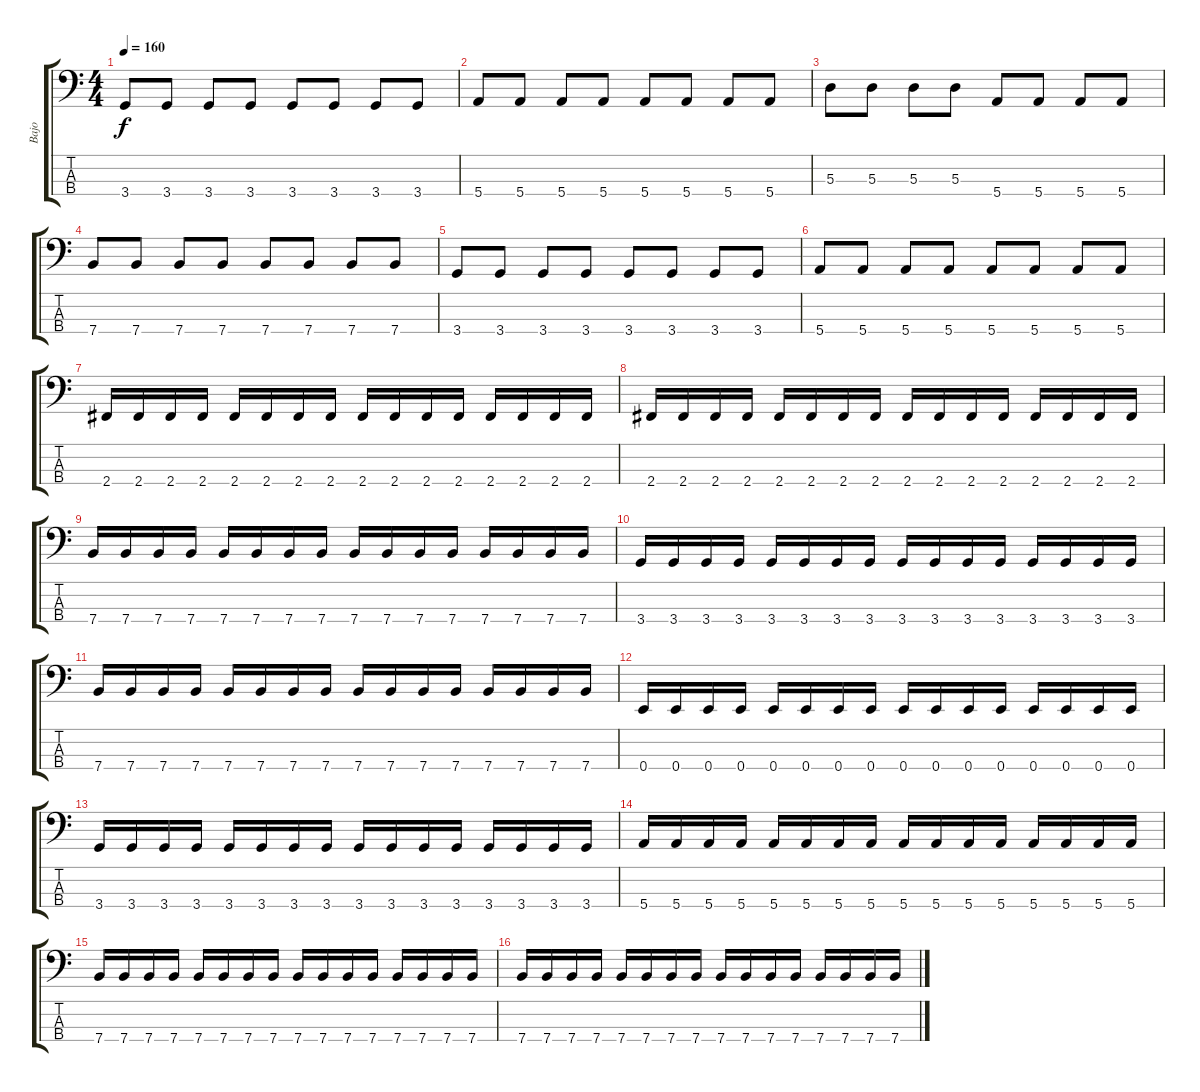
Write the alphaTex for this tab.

\track ("Bajo" "Bajo") {instrument electricbassfinger}
\staff {score tabs}
\tuning (G2 D2 A1 E1) {hide}
\ts (4 4)
\tempo 160
\clef f4
\ks c
3.4.8{dy f} 3.4.8 3.4.8 3.4.8 3.4.8 3.4.8 3.4.8 3.4.8 |
5.4.8 5.4.8 5.4.8 5.4.8 5.4.8 5.4.8 5.4.8 5.4.8 |
5.3.8 5.3.8 5.3.8 5.3.8 5.4.8 5.4.8 5.4.8 5.4.8 |
7.4.8 7.4.8 7.4.8 7.4.8 7.4.8 7.4.8 7.4.8 7.4.8 |
3.4.8 3.4.8 3.4.8 3.4.8 3.4.8 3.4.8 3.4.8 3.4.8 |
5.4.8 5.4.8 5.4.8 5.4.8 5.4.8 5.4.8 5.4.8 5.4.8 |
2.4.16 2.4.16 2.4.16 2.4.16 2.4.16 2.4.16 2.4.16 2.4.16 2.4.16 2.4.16 2.4.16 2.4.16 2.4.16 2.4.16 2.4.16 2.4.16 |
2.4.16 2.4.16 2.4.16 2.4.16 2.4.16 2.4.16 2.4.16 2.4.16 2.4.16 2.4.16 2.4.16 2.4.16 2.4.16 2.4.16 2.4.16 2.4.16 |
7.4.16 7.4.16 7.4.16 7.4.16 7.4.16 7.4.16 7.4.16 7.4.16 7.4.16 7.4.16 7.4.16 7.4.16 7.4.16 7.4.16 7.4.16 7.4.16 |
3.4.16 3.4.16 3.4.16 3.4.16 3.4.16 3.4.16 3.4.16 3.4.16 3.4.16 3.4.16 3.4.16 3.4.16 3.4.16 3.4.16 3.4.16 3.4.16 |
7.4.16 7.4.16 7.4.16 7.4.16 7.4.16 7.4.16 7.4.16 7.4.16 7.4.16 7.4.16 7.4.16 7.4.16 7.4.16 7.4.16 7.4.16 7.4.16 |
0.4.16 0.4.16 0.4.16 0.4.16 0.4.16 0.4.16 0.4.16 0.4.16 0.4.16 0.4.16 0.4.16 0.4.16 0.4.16 0.4.16 0.4.16 0.4.16 |
3.4.16 3.4.16 3.4.16 3.4.16 3.4.16 3.4.16 3.4.16 3.4.16 3.4.16 3.4.16 3.4.16 3.4.16 3.4.16 3.4.16 3.4.16 3.4.16 |
5.4.16 5.4.16 5.4.16 5.4.16 5.4.16 5.4.16 5.4.16 5.4.16 5.4.16 5.4.16 5.4.16 5.4.16 5.4.16 5.4.16 5.4.16 5.4.16 |
7.4.16 7.4.16 7.4.16 7.4.16 7.4.16 7.4.16 7.4.16 7.4.16 7.4.16 7.4.16 7.4.16 7.4.16 7.4.16 7.4.16 7.4.16 7.4.16 |
7.4.16 7.4.16 7.4.16 7.4.16 7.4.16 7.4.16 7.4.16 7.4.16 7.4.16 7.4.16 7.4.16 7.4.16 7.4.16 7.4.16 7.4.16 7.4.16
